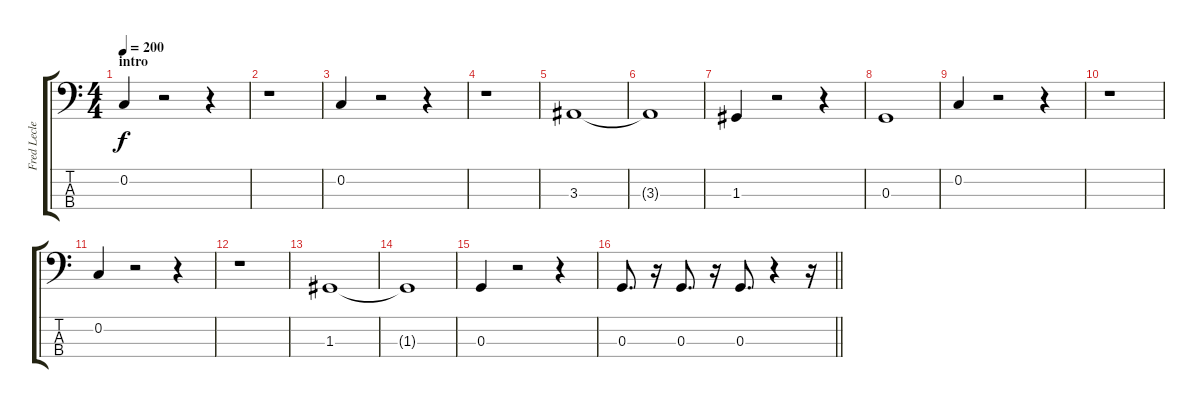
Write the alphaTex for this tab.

\track ("Fred Leclercq" "Fred Lecle") {instrument electricbassfinger}
\staff {score tabs}
\tuning (F2 C2 G1 D1) {hide}
\ts (4 4)
\section ("" "intro")
\tempo 200
\clef f4
\ks aminor
0.2.4{dy f instrument electricbassfinger} r.2 r.4 |
r.1 |
0.2.4 r.2 r.4 |
r.1 |
3.3.1 |
3.3{t}.1 |
1.3.4 r.2 r.4 |
0.3.1 |
0.2.4 r.2 r.4 |
r.1 |
0.2.4 r.2 r.4 |
r.1 |
1.3.1 |
1.3{t}.1 |
0.3.4 r.2 r.4 |
\barLineRight lightlight
0.3.8{d} r.16 0.3.8{d} r.16 0.3.8{d} r.4 r.16
